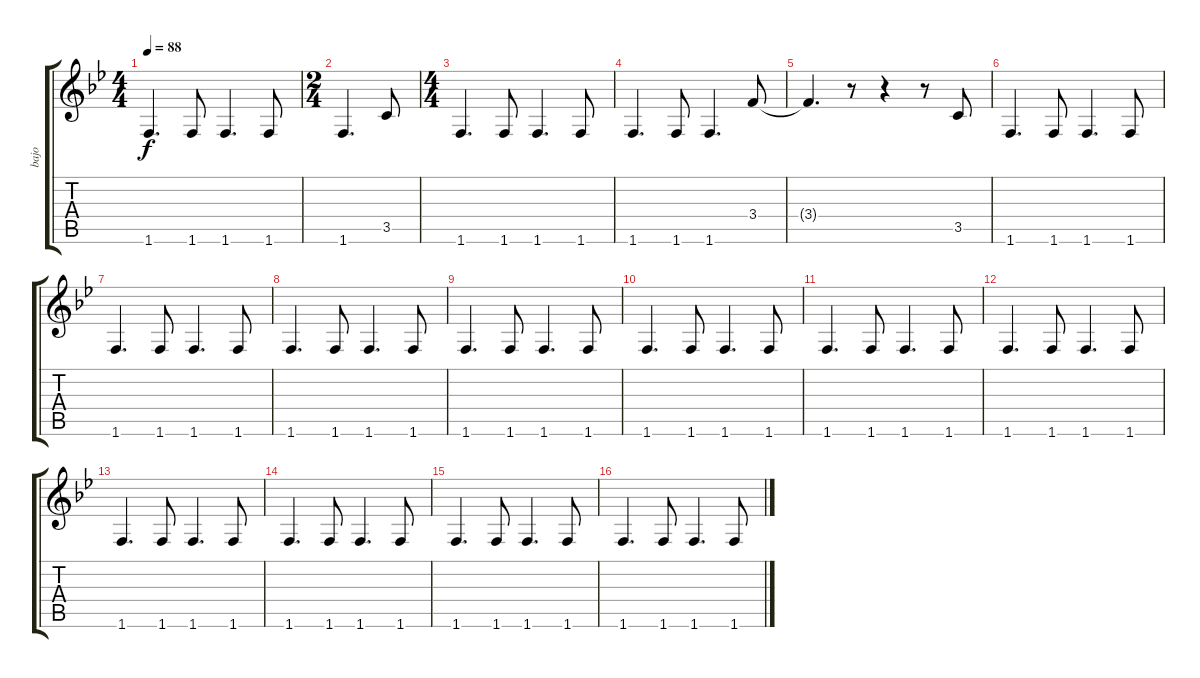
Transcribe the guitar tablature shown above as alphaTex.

\track ("bajo" "bajo") {instrument electricbassfinger}
\staff {score tabs}
\tuning (E4 B3 G3 D3 A2 E2) {hide}
\ts (4 4)
\tempo 88
\clef g2
\ks bb
1.6.4{d dy f} 1.6.8 1.6.4{d} 1.6.8 |
\ts (2 4)
1.6.4{d} 3.5.8 |
\ts (4 4)
1.6.4{d} 1.6.8 1.6.4{d} 1.6.8 |
1.6.4{d} 1.6.8 1.6.4{d} 3.4.8 |
3.4{t}.4{d} r.8 r.4 r.8 3.5.8 |
1.6.4{d} 1.6.8 1.6.4{d} 1.6.8 |
1.6.4{d} 1.6.8 1.6.4{d} 1.6.8 |
1.6.4{d} 1.6.8 1.6.4{d} 1.6.8 |
1.6.4{d} 1.6.8 1.6.4{d} 1.6.8 |
1.6.4{d} 1.6.8 1.6.4{d} 1.6.8 |
1.6.4{d} 1.6.8 1.6.4{d} 1.6.8 |
1.6.4{d} 1.6.8 1.6.4{d} 1.6.8 |
1.6.4{d} 1.6.8 1.6.4{d} 1.6.8 |
1.6.4{d} 1.6.8 1.6.4{d} 1.6.8 |
1.6.4{d} 1.6.8 1.6.4{d} 1.6.8 |
1.6.4{d} 1.6.8 1.6.4{d} 1.6.8
